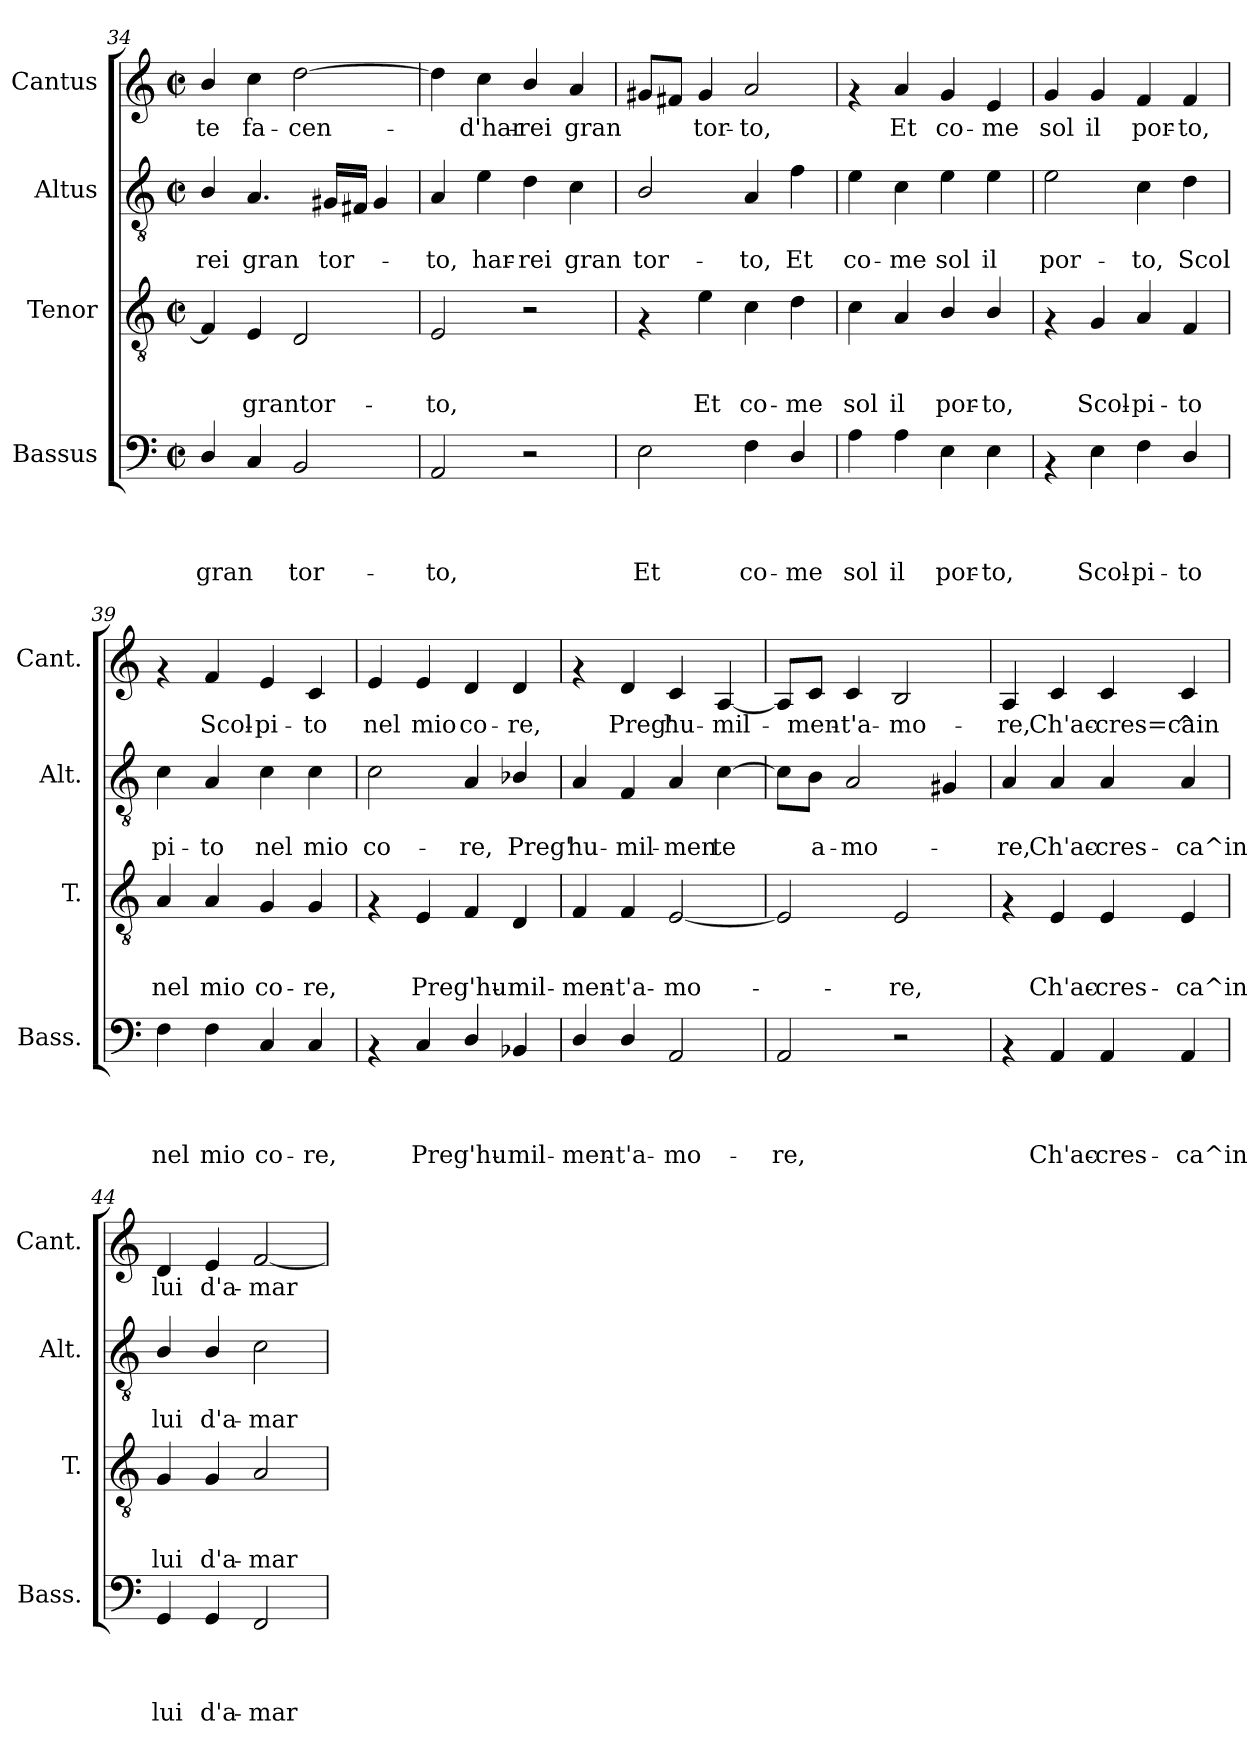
**kern	**text	**text	**text	**text	**kern	**text	**text	**text	**kern	**text	**text	**kern	**text
*part4	*part4	*part4	*part4	*part4	*part3	*part3	*part3	*part3	*part2	*part2	*part2	*part1	*part1
*staff4	*staff4	*staff4	*staff4	*staff4	*staff3	*staff3	*staff3	*staff3	*staff2	*staff2	*staff2	*staff1	*staff1
*I"Bassus	*	*	*	*	*I"Tenor	*	*	*	*I"Altus	*	*	*I"Cantus	*
*I'Bass.	*	*	*	*	*I'T.	*	*	*	*I'Alt.	*	*	*I'Cant.	*
*clefF4	*	*	*	*	*clefGv2	*	*	*	*clefGv2	*	*	*clefG2	*
*k[]	*	*	*	*	*k[]	*	*	*	*k[]	*	*	*k[]	*
*C:	*	*	*	*	*C:	*	*	*	*C:	*	*	*C:	*
*M2/2	*	*	*	*	*M2/2	*	*	*	*M2/2	*	*	*M2/2	*
*met(c|)	*	*	*	*	*met(c|)	*	*	*	*met(c|)	*	*	*met(c|)	*
=34	=34	=34	=34	=34	=34	=34	=34	=34	=34	=34	=34	=34	=34
!	!	!	!	!LO:LY:b	!	!	!	!	!	!	!LO:LY:b	!	!LO:LY:b
4D/	.	.	.	gran	4F/]	.	.	.	4B/	.	-rei	4b/	-te
!	!	!	!	!	!	!	!	!LO:LY:b	!	!	!LO:LY:b	!	!LO:LY:b
4C/	.	.	.	.	4E/	.	.	grantor-	4.A/	.	gran	4cc\	fa-
!	!	!	!	!LO:LY:b	!	!	!	!	!	!	!	!	!LO:LY:b
2BB/	.	.	.	tor-	2D/	.	.	.	.	.	.	[>2dd\	-cen-
!	!	!	!	!	!	!	!	!	!	!	!LO:LY:b	!	!
.	.	.	.	.	.	.	.	.	16G#X/LL	.	tor-	.	.
.	.	.	.	.	.	.	.	.	16F#X/JJ	.	.	.	.
.	.	.	.	.	.	.	.	.	4G#/	.	.	.	.
=35	=35	=35	=35	=35	=35	=35	=35	=35	=35	=35	=35	=35	=35
!	!	!	!	!LO:LY:b	!	!	!	!LO:LY:b	!	!	!LO:LY:b	!	!
2AA/	.	.	.	-to,	2E/	.	.	-to,	4A/	.	-to,	4dd\]	.
!	!	!	!	!	!	!	!	!	!	!	!LO:LY:b	!	!LO:LY:b
.	.	.	.	.	.	.	.	.	4e\	.	har-	4cc\	-d'har-
!	!	!	!	!	!	!	!	!	!	!	!LO:LY:b	!	!LO:LY:b
2r	.	.	.	.	2r	.	.	.	4d\	.	-rei	4b/	-rei
!	!	!	!	!	!	!	!	!	!	!	!LO:LY:b	!	!LO:LY:b
.	.	.	.	.	.	.	.	.	4c\	.	gran	4a/	gran
=36	=36	=36	=36	=36	=36	=36	=36	=36	=36	=36	=36	=36	=36
!	!	!	!	!LO:LY:b	!	!	!	!	!	!	!LO:LY:b	!	!
2E\	.	.	.	Et	4rF	.	.	.	2B/	.	tor-	8g#X/L	.
.	.	.	.	.	.	.	.	.	.	.	.	8f#X/J	.
!	!	!	!	!	!	!	!	!LO:LY:b	!	!	!	!	!LO:LY:b
.	.	.	.	.	4e\	.	.	Et	.	.	.	4g#/	tor-
!	!	!	!	!LO:LY:b	!	!	!	!LO:LY:b	!	!	!LO:LY:b	!	!LO:LY:b
4F\	.	.	.	co-	4c\	.	.	co-	4A/	.	-to,	2a/	-to,
!	!	!	!	!LO:LY:b	!	!	!	!LO:LY:b	!	!	!LO:LY:b	!	!
4D/	.	.	.	-me	4d\	.	.	-me	4f\	.	Et	.	.
=37	=37	=37	=37	=37	=37	=37	=37	=37	=37	=37	=37	=37	=37
!	!	!	!	!LO:LY:b	!	!	!	!LO:LY:b	!	!	!LO:LY:b	!	!
4A\	.	.	.	sol	4c\	.	.	sol	4e\	.	co-	4rf	.
!	!	!	!	!LO:LY:b	!	!	!	!LO:LY:b	!	!	!LO:LY:b	!	!LO:LY:b
4A\	.	.	.	il	4A/	.	.	il	4c\	.	-me	4a/	Et
!	!	!	!	!LO:LY:b	!	!	!	!LO:LY:b	!	!	!LO:LY:b	!	!LO:LY:b
4E\	.	.	.	por-	4B/	.	.	por-	4e\	.	sol	4g/	co-
!	!	!	!	!LO:LY:b	!	!	!	!LO:LY:b	!	!	!LO:LY:b	!	!LO:LY:b
4E\	.	.	.	-to,	4B/	.	.	-to,	4e\	.	il	4e/	-me
=38	=38	=38	=38	=38	=38	=38	=38	=38	=38	=38	=38	=38	=38
!	!	!	!	!	!	!	!	!	!	!	!LO:LY:b	!	!LO:LY:b
4rAA	.	.	.	.	4rF	.	.	.	2e\	.	por-	4g/	sol
!	!	!	!	!LO:LY:b	!	!	!	!LO:LY:b	!	!	!	!	!LO:LY:b
4E\	.	.	.	Scol-	4G/	.	.	Scol-	.	.	.	4g/	il
!	!	!	!	!LO:LY:b	!	!	!	!LO:LY:b	!	!	!LO:LY:b	!	!LO:LY:b
4F\	.	.	.	-pi-	4A/	.	.	-pi-	4c\	.	-to,	4f/	por-
!	!	!	!	!LO:LY:b	!	!	!	!LO:LY:b	!	!	!LO:LY:b	!	!LO:LY:b
4D/	.	.	.	-to	4F/	.	.	-to	4d\	.	Scol	4f/	-to,
!!LO:PB:g=z
=39	=39	=39	=39	=39	=39	=39	=39	=39	=39	=39	=39	=39	=39
!	!	!	!	!LO:LY:b	!	!	!	!LO:LY:b	!	!	!LO:LY:b	!	!
4F\	.	.	.	nel	4A/	.	.	nel	4c\	.	pi-	4rf	.
!	!	!	!	!LO:LY:b	!	!	!	!LO:LY:b	!	!	!LO:LY:b	!	!LO:LY:b
4F\	.	.	.	mio	4A/	.	.	mio	4A/	.	-to	4f/	Scol-
!	!	!	!	!LO:LY:b	!	!	!	!LO:LY:b	!	!	!LO:LY:b	!	!LO:LY:b
4C/	.	.	.	co-	4G/	.	.	co-	4c\	.	nel	4e/	-pi-
!	!	!	!	!LO:LY:b	!	!	!	!LO:LY:b	!	!	!LO:LY:b	!	!LO:LY:b
4C/	.	.	.	-re,	4G/	.	.	-re,	4c\	.	mio	4c/	-to
=40	=40	=40	=40	=40	=40	=40	=40	=40	=40	=40	=40	=40	=40
!	!	!	!	!	!	!	!	!	!	!	!LO:LY:b	!	!LO:LY:b
4rAA	.	.	.	.	4rF	.	.	.	2c\	.	co-	4e/	nel
!	!	!	!	!LO:LY:b	!	!	!	!LO:LY:b	!	!	!	!	!LO:LY:b
4C/	.	.	.	Preg'hu-	4E/	.	.	Preg'hu-	.	.	.	4e/	mio
!	!	!	!	!	!	!	!	!	!	!	!LO:LY:b	!	!LO:LY:b
4D/	.	.	.	.	4F/	.	.	.	4A/	.	-re,	4d/	co-
!	!	!	!	!LO:LY:b	!	!	!	!LO:LY:b	!	!	!LO:LY:b	!	!LO:LY:b
4BB-X/	.	.	.	-mil-	4D/	.	.	-mil-	4B-X/	.	Preg'	4d/	-re,
=41	=41	=41	=41	=41	=41	=41	=41	=41	=41	=41	=41	=41	=41
!	!	!	!	!LO:LY:b	!	!	!	!LO:LY:b	!	!	!LO:LY:b	!	!
4D/	.	.	.	-men-	4F/	.	.	-men-	4A/	.	hu-	4rf	.
!	!	!	!	!LO:LY:b	!	!	!	!LO:LY:b	!	!	!LO:LY:b	!	!LO:LY:b
4D/	.	.	.	-t'a-	4F/	.	.	-t'a-	4F/	.	-mil-	4d/	Preg'
!	!	!	!	!LO:LY:b	!	!	!	!LO:LY:b	!	!	!LO:LY:b	!	!LO:LY:b
2AA/	.	.	.	-mo-	[<2E/	.	.	-mo-	4A/	.	-men	4c/	hu-
!	!	!	!	!	!	!	!	!	!	!	!LO:LY:b	!	!LO:LY:b
.	.	.	.	.	.	.	.	.	[>4c\	.	te	[<4A/	-mil-
=42	=42	=42	=42	=42	=42	=42	=42	=42	=42	=42	=42	=42	=42
!	!	!	!	!LO:LY:b	!	!	!	!	!	!	!	!	!
2AA/	.	.	.	-re,	2E/]	.	.	.	8c\L]	.	.	8A/L]	.
!	!	!	!	!	!	!	!	!	!	!	!LO:LY:b	!	!LO:LY:b
.	.	.	.	.	.	.	.	.	8B\J	.	a-	8c/J	-men-
!	!	!	!	!	!	!	!	!	!	!	!LO:LY:b	!	!LO:LY:b
.	.	.	.	.	.	.	.	.	2A/	.	-mo-	4c/	-t'a-
!	!	!	!	!	!	!	!	!LO:LY:b	!	!	!	!	!LO:LY:b
2r	.	.	.	.	2E/	.	.	-re,	.	.	.	2B/	-mo-
.	.	.	.	.	.	.	.	.	4G#X/	.	.	.	.
=43	=43	=43	=43	=43	=43	=43	=43	=43	=43	=43	=43	=43	=43
!	!	!	!	!	!	!	!	!	!	!	!LO:LY:b	!	!LO:LY:b
4rAA	.	.	.	.	4rF	.	.	.	4A/	.	-re,	4A/	-re,
!	!	!	!	!LO:LY:b	!	!	!	!LO:LY:b	!	!	!LO:LY:b	!	!LO:LY:b
4AA/	.	.	.	Ch'ac-	4E/	.	.	Ch'ac-	4A/	.	Ch'ac-	4c/	Ch'ac-
!	!	!	!	!LO:LY:b	!	!	!	!LO:LY:b	!	!	!LO:LY:b	!	!LO:LY:b
4AA/	.	.	.	-cres-	4E/	.	.	-cres-	4A/	.	-cres-	4c/	-cres=ca
!	!	!	!	!LO:LY:b	!	!	!	!LO:LY:b	!	!	!LO:LY:b	!	!LO:LY:b
4AA/	.	.	.	-ca^in	4E/	.	.	-ca^in	4A/	.	-ca^in	4c/	^in
=44	=44	=44	=44	=44	=44	=44	=44	=44	=44	=44	=44	=44	=44
!	!	!	!	!LO:LY:b	!	!	!	!LO:LY:b	!	!	!LO:LY:b	!	!LO:LY:b
4GG/	.	.	.	lui	4G/	.	.	lui	4B/	.	lui	4d/	lui
!	!	!	!	!LO:LY:b	!	!	!	!LO:LY:b	!	!	!LO:LY:b	!	!LO:LY:b
4GG/	.	.	.	d'a-	4G/	.	.	d'a-	4B/	.	d'a-	4e/	d'a-
!	!	!	!	!LO:LY:b	!	!	!	!LO:LY:b	!	!	!LO:LY:b	!	!LO:LY:b
2FF/	.	.	.	-mar-	2A/	.	.	-mar-	2c\	.	-mar-	[<2f/	-mar-
=	=	=	=	=	=	=	=	=	=	=	=	=	=
*-	*-	*-	*-	*-	*-	*-	*-	*-	*-	*-	*-	*-	*-
